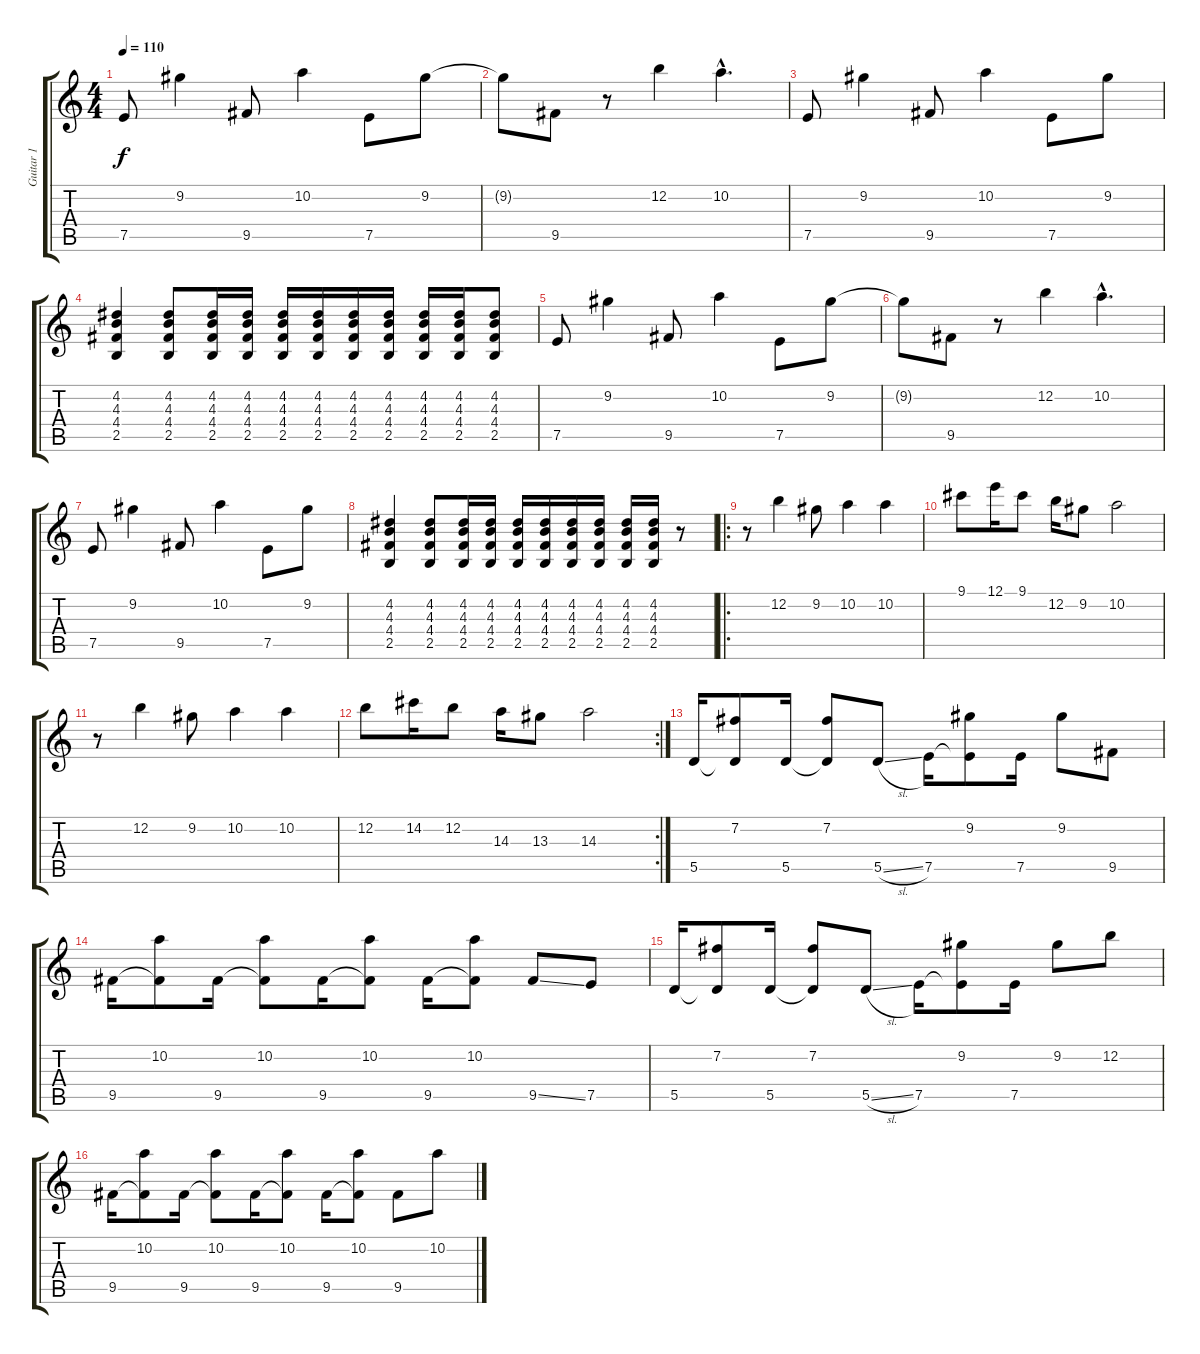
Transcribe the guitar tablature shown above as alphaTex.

\track ("Guitar 1 " "Guitar 1 ") {instrument electricguitarjazz}
\staff {score tabs}
\tuning (E4 B3 G3 D3 A2 E2) {hide}
\ts (4 4)
\tempo 110
\clef g2
\ks c
7.5.8{dy f} 9.2.4 9.5.8 10.2.4 7.5.8 9.2.8 |
9.2{t}.8 9.5.8 r.8 12.2.4 10.2{hac}.4{d} |
7.5.8 9.2.4 9.5.8 10.2.4 7.5.8 9.2.8 |
(4.2 4.3 4.4 2.5).4 (4.2 4.3 4.4 2.5).8 (4.2 4.3 4.4 2.5).16 (4.2 4.3 4.4 2.5).16 (4.2 4.3 4.4 2.5).16 (4.2 4.3 4.4 2.5).16 (4.2 4.3 4.4 2.5).16 (4.2 4.3 4.4 2.5).16 (4.2 4.3 4.4 2.5).16 (4.2 4.3 4.4 2.5).16 (4.2 4.3 4.4 2.5).8 |
7.5.8 9.2.4 9.5.8 10.2.4 7.5.8 9.2.8 |
9.2{t}.8 9.5.8 r.8 12.2.4 10.2{hac}.4{d} |
7.5.8 9.2.4 9.5.8 10.2.4 7.5.8 9.2.8 |
(4.2 4.3 4.4 2.5).4 (4.2 4.3 4.4 2.5).8 (4.2 4.3 4.4 2.5).16 (4.2 4.3 4.4 2.5).16 (4.2 4.3 4.4 2.5).16 (4.2 4.3 4.4 2.5).16 (4.2 4.3 4.4 2.5).16 (4.2 4.3 4.4 2.5).16 (4.2 4.3 4.4 2.5).16 (4.2 4.3 4.4 2.5).16 r.8 |
\ro
r.8 12.2.4 9.2.8 10.2.4 10.2.4 |
9.1.8 12.1.16 9.1.8 12.2.16 9.2.8 10.2.2 |
r.8 12.2.4 9.2.8 10.2.4 10.2.4 |
\rc 2
12.2.8 14.2.16 12.2.8 14.3.16 13.3.8 14.3.2 |
5.5.16 (7.2 5.5{t}).8 5.5.16 (7.2 5.5{t}).8 5.5{sl}.8 7.5.16 (9.2 7.5{t}).8 7.5.16 9.2.8 9.5.8 |
9.5.16 (10.2 9.5{t}).8 9.5.16 (10.2 9.5{t}).8 9.5.16 (10.2 9.5{t}).8 9.5.16 (10.2 9.5{t}).8 9.5{ss}.8 7.5.8 |
5.5.16 (7.2 5.5{t}).8 5.5.16 (7.2 5.5{t}).8 5.5{sl}.8 7.5.16 (9.2 7.5{t}).8 7.5.16 9.2.8 12.2.8 |
9.5.16 (10.2 9.5{t}).8 9.5.16 (10.2 9.5{t}).8 9.5.16 (10.2 9.5{t}).8 9.5.16 (10.2 9.5{t}).8 9.5.8 10.2.8
